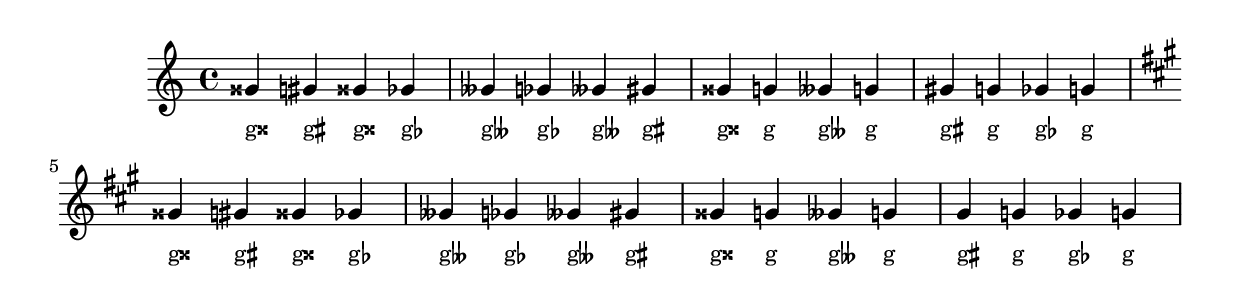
\header{
texidoc="
A sharp sign after a double sharp sign, as well as a flat sign
after a double flat sign is automatically prepended with a
natural sign.
";
}
\version "1.3.117";


thenotes =  \notes \relative cis' { \time 4/4;
gisis'4 gis gisis ges |
geses ges geses gis |
gisis g geses g |
gis g ges g |
\key a \major;
gisis4 gis gisis ges |
geses ges geses gis |
gisis g geses g |
gis g ges g |
}

\score { < \context Staff \thenotes
	\context NoteNames  {
		\property NoteNames.basicNoteNameProperties \override  #'no-spacing-rods  = ##f 
		\thenotes
	}
	>
}
